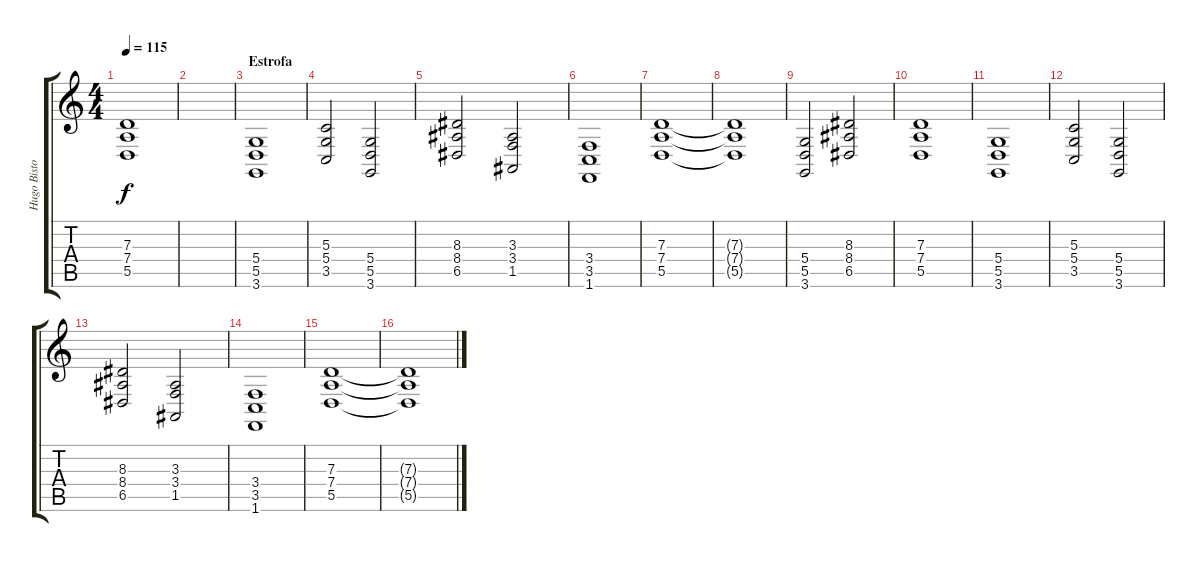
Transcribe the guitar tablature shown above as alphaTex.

\track ("Hugo Bistolfi" "Hugo Bisto") {instrument synthstrings1}
\staff {score tabs}
\tuning (E4 B3 G3 D3 A2 E2) {hide}
\ts (4 4)
\tempo 115
\clef g2
\ks c
(7.3 7.4 5.5).1{dy f} |
|
\section ("" "Estrofa")
(5.4 5.5 3.6).1 |
(5.3 5.4 3.5).2 (5.4 5.5 3.6).2 |
(8.3 8.4 6.5).2 (3.3 3.4 1.5).2 |
(3.4 3.5 1.6).1 |
(7.3 7.4 5.5).1 |
(7.3{t} 7.4{t} 5.5{t}).1 |
(5.4 5.5 3.6).2 (8.3 8.4 6.5).2 |
(7.3 7.4 5.5).1 |
(5.4 5.5 3.6).1 |
(5.3 5.4 3.5).2 (5.4 5.5 3.6).2 |
(8.3 8.4 6.5).2 (3.3 3.4 1.5).2 |
(3.4 3.5 1.6).1 |
(7.3 7.4 5.5).1 |
(7.3{t} 7.4{t} 5.5{t}).1
